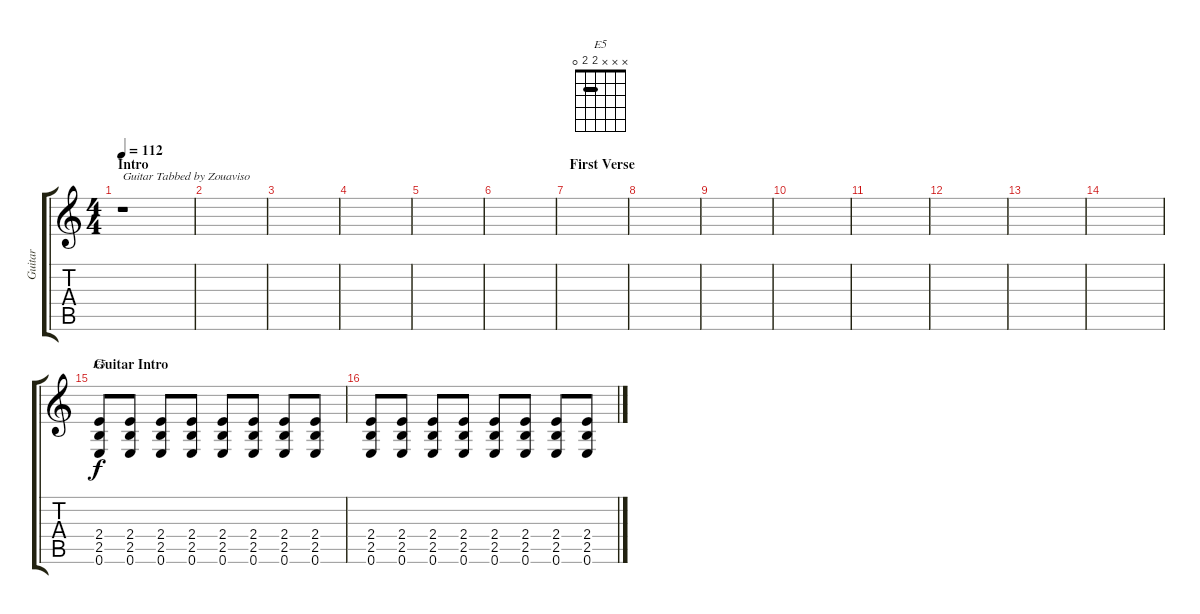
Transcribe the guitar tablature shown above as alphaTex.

\track ("Guitar" "Guitar") {instrument overdrivenguitar}
\staff {score tabs}
\tuning (E4 B3 G3 D3 A2 E2) {hide}
\chord ("E5" x x x 2 2 0) {barre 2}
\ts (4 4)
\section ("" "Intro")
\tempo 112
\clef g2
\ks c
r.1{txt "Guitar Tabbed by Zouaviso" dy f instrument overdrivenguitar} |
|
|
|
|
|
\section ("" "First Verse")
|
|
|
|
|
|
|
|
\section ("" "Guitar Intro")
(2.4 2.5 0.6).8{ch "E5"} (2.4 2.5 0.6).8 (2.4 2.5 0.6).8 (2.4 2.5 0.6).8 (2.4 2.5 0.6).8 (2.4 2.5 0.6).8 (2.4 2.5 0.6).8 (2.4 2.5 0.6).8 |
(2.4 2.5 0.6).8 (2.4 2.5 0.6).8 (2.4 2.5 0.6).8 (2.4 2.5 0.6).8 (2.4 2.5 0.6).8 (2.4 2.5 0.6).8 (2.4 2.5 0.6).8 (2.4 2.5 0.6).8
